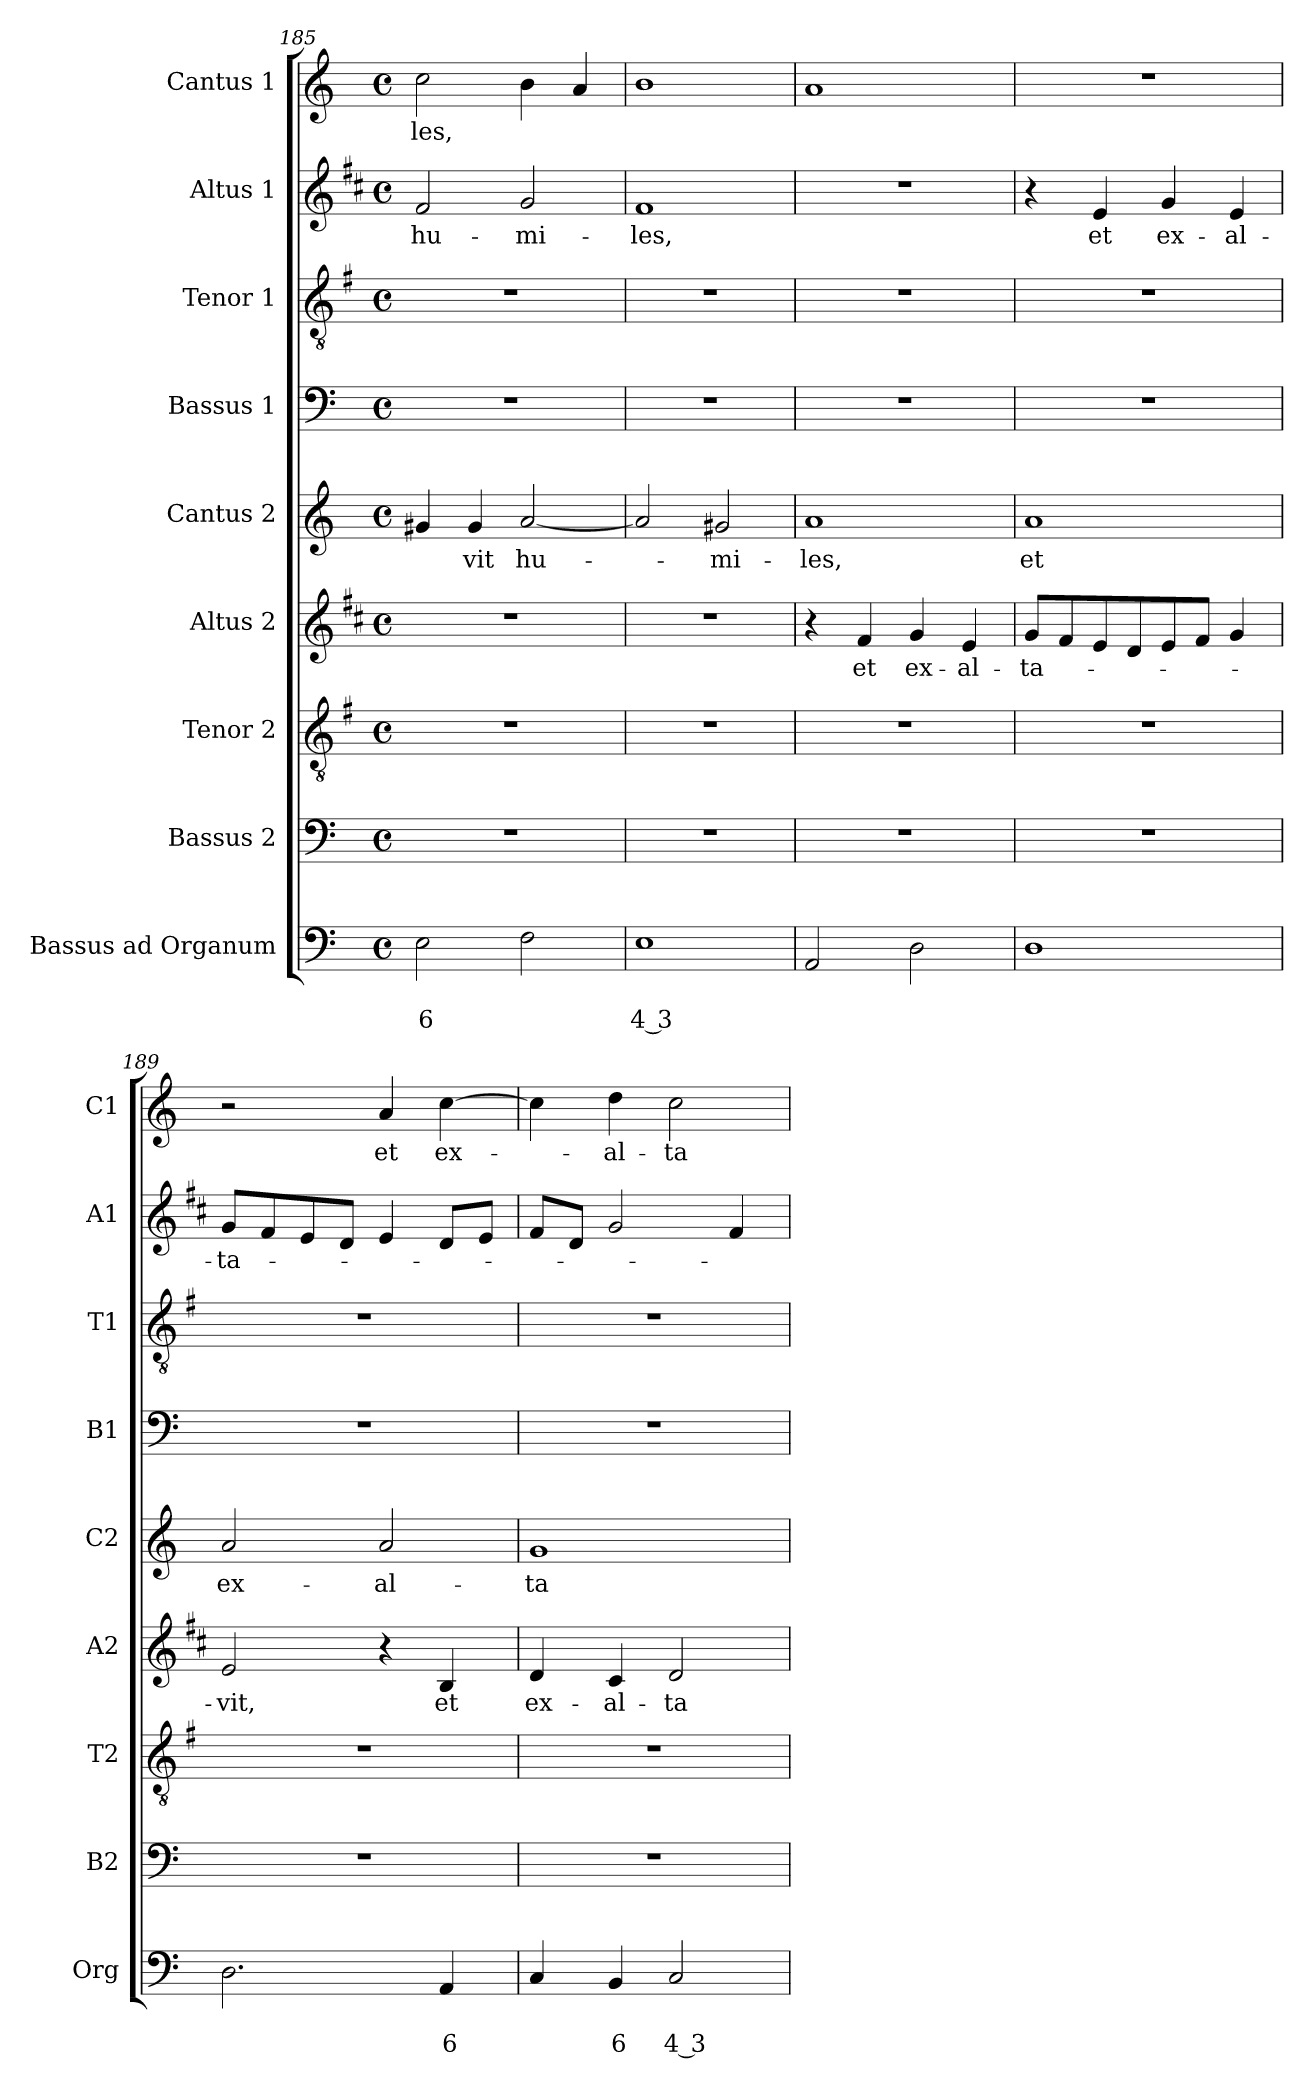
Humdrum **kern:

**kern	**text	**text	**kern	**kern	**kern	**text	**kern	**text	**kern	**kern	**kern	**text	**kern	**text
*part9	*part9	*part9	*part8	*part7	*part6	*part6	*part5	*part5	*part4	*part3	*part2	*part2	*part1	*part1
*staff9	*staff9	*staff9	*staff8	*staff7	*staff6	*staff6	*staff5	*staff5	*staff4	*staff3	*staff2	*staff2	*staff1	*staff1
*I"Bassus ad Organum	*	*	*I"Bassus 2	*I"Tenor 2	*I"Altus 2	*	*I"Cantus 2	*	*I"Bassus 1	*I"Tenor 1	*I"Altus 1	*	*I"Cantus 1	*
*I'Org	*	*	*I'B2	*I'T2	*I'A2	*	*I'C2	*	*I'B1	*I'T1	*I'A1	*	*I'C1	*
!!LO:LB:g=z
*clefF4	*	*	*clefF4	*clefGv2	*clefG2	*	*clefG2	*	*clefF4	*clefGv2	*clefG2	*	*clefG2	*
*	*	*	*	*ITrd4c7	*ITrd1c2	*	*	*	*	*ITrd4c7	*ITrd1c2	*	*	*
*k[]	*	*	*k[]	*k[]	*k[]	*	*k[]	*	*k[]	*k[]	*k[]	*	*k[]	*
*C:	*	*	*C:	*C:	*C:	*	*C:	*	*C:	*C:	*C:	*	*C:	*
*M4/4	*	*	*M4/4	*M4/4	*M4/4	*	*M4/4	*	*M4/4	*M4/4	*M4/4	*	*M4/4	*
*met(c)	*	*	*met(c)	*met(c)	*met(c)	*	*met(c)	*	*met(c)	*met(c)	*met(c)	*	*met(c)	*
=185	=185	=185	=185	=185	=185	=185	=185	=185	=185	=185	=185	=185	=185	=185
!	!	!LO:LY:b	!	!	!	!	!	!	!	!	!	!LO:LY:b	!	!LO:LY:b
2E\	.	6	1r	1r	1r	.	4g#X/	.	1r	1r	2e/	hu-	2cc\	-les,
!	!	!	!	!	!	!	!	!LO:LY:b	!	!	!	!	!	!
.	.	.	.	.	.	.	4g#/	-vit	.	.	.	.	.	.
!	!	!	!	!	!	!	!	!LO:LY:b	!	!	!	!LO:LY:b	!	!
2F\	.	.	.	.	.	.	[2a/	hu-	.	.	2f/	-mi-	4b\	.
.	.	.	.	.	.	.	.	.	.	.	.	.	4a/	.
=186	=186	=186	=186	=186	=186	=186	=186	=186	=186	=186	=186	=186	=186	=186
!	!	!LO:LY:b	!	!	!	!	!	!	!	!	!	!LO:LY:b	!	!
1E	.	4 3	1r	1r	1r	.	2a/]	.	1r	1r	1e	-les,	1b	.
!	!	!	!	!	!	!	!	!LO:LY:b	!	!	!	!	!	!
.	.	.	.	.	.	.	2g#X/	-mi-	.	.	.	.	.	.
=187	=187	=187	=187	=187	=187	=187	=187	=187	=187	=187	=187	=187	=187	=187
!	!	!	!	!	!	!	!	!LO:LY:b	!	!	!	!	!	!
2AA/	.	.	1r	1r	4r	.	1a	-les,	1r	1r	1r	.	1a	.
!	!	!	!	!	!	!LO:LY:b	!	!	!	!	!	!	!	!
.	.	.	.	.	4e/	et	.	.	.	.	.	.	.	.
!	!	!	!	!	!	!LO:LY:b	!	!	!	!	!	!	!	!
2D\	.	.	.	.	4f/	ex-	.	.	.	.	.	.	.	.
!	!	!	!	!	!	!LO:LY:b	!	!	!	!	!	!	!	!
.	.	.	.	.	4d/	-al-	.	.	.	.	.	.	.	.
=188	=188	=188	=188	=188	=188	=188	=188	=188	=188	=188	=188	=188	=188	=188
!	!	!	!	!	!	!LO:LY:b	!	!LO:LY:b	!	!	!	!	!	!
1D	.	.	1r	1r	8f/L	-ta-	1a	et	1r	1r	4r	.	1r	.
.	.	.	.	.	8e/	.	.	.	.	.	.	.	.	.
!	!	!	!	!	!	!	!	!	!	!	!	!LO:LY:b	!	!
.	.	.	.	.	8d/	.	.	.	.	.	4d/	et	.	.
.	.	.	.	.	8c/	.	.	.	.	.	.	.	.	.
!	!	!	!	!	!	!	!	!	!	!	!	!LO:LY:b	!	!
.	.	.	.	.	8d/	.	.	.	.	.	4f/	ex-	.	.
.	.	.	.	.	8e/J	.	.	.	.	.	.	.	.	.
!	!	!	!	!	!	!	!	!	!	!	!	!LO:LY:b	!	!
.	.	.	.	.	4f/	.	.	.	.	.	4d/	-al-	.	.
=189	=189	=189	=189	=189	=189	=189	=189	=189	=189	=189	=189	=189	=189	=189
!	!	!	!	!	!	!LO:LY:b	!	!LO:LY:b	!	!	!	!LO:LY:b	!	!
2.D\	.	.	1r	1r	2d/	-vit,	2a/	ex-	1r	1r	8f/L	-ta-	2r	.
.	.	.	.	.	.	.	.	.	.	.	8e/	.	.	.
.	.	.	.	.	.	.	.	.	.	.	8d/	.	.	.
.	.	.	.	.	.	.	.	.	.	.	8c/J	.	.	.
!	!	!	!	!	!	!	!	!LO:LY:b	!	!	!	!	!	!LO:LY:b
.	.	.	.	.	4r	.	2a/	-al-	.	.	4d/	.	4a/	et
!	!	!LO:LY:b	!	!	!	!LO:LY:b	!	!	!	!	!	!	!	!LO:LY:b
4AA/	.	6	.	.	4A/	et	.	.	.	.	8c/L	.	[4cc\	ex-
.	.	.	.	.	.	.	.	.	.	.	8d/J	.	.	.
=190	=190	=190	=190	=190	=190	=190	=190	=190	=190	=190	=190	=190	=190	=190
!	!	!	!	!	!	!LO:LY:b	!	!LO:LY:b	!	!	!	!	!	!
4C/	.	.	1r	1r	4c/	ex-	1g	-ta-	1r	1r	8e/L	.	4cc\]	.
.	.	.	.	.	.	.	.	.	.	.	8c/J	.	.	.
!	!	!LO:LY:b	!	!	!	!LO:LY:b	!	!	!	!	!	!	!	!LO:LY:b
4BB/	.	6	.	.	4B/	-al-	.	.	.	.	2f/	.	4dd\	-al-
!	!	!LO:LY:b	!	!	!	!LO:LY:b	!	!	!	!	!	!	!	!LO:LY:b
2C/	.	4 3	.	.	2c/	-ta-	.	.	.	.	.	.	2cc\	-ta-
.	.	.	.	.	.	.	.	.	.	.	4e/	.	.	.
=	=	=	=	=	=	=	=	=	=	=	=	=	=	=
*-	*-	*-	*-	*-	*-	*-	*-	*-	*-	*-	*-	*-	*-	*-
